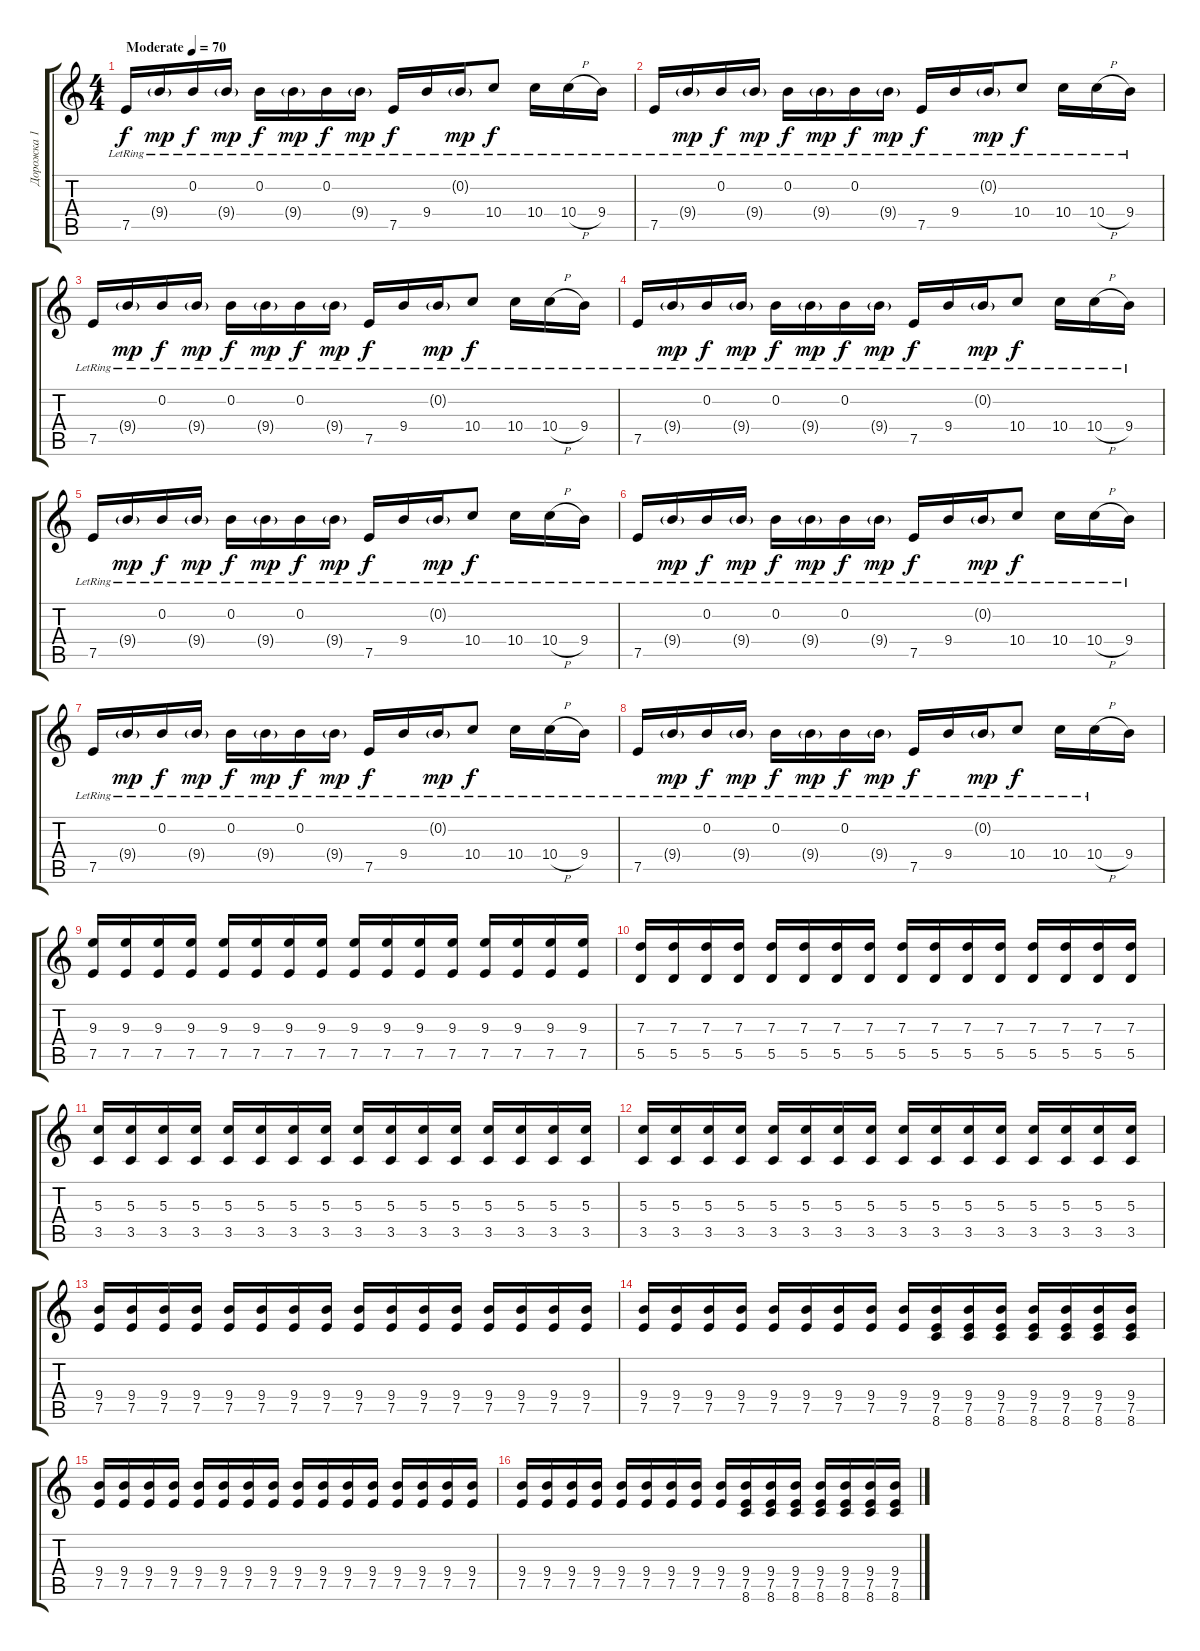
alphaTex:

\track ("Дорожка 1" "Дорожка 1") {instrument overdrivenguitar}
\staff {score tabs}
\tuning (E4 B3 G3 D3 A2 E2) {hide}
\ts (4 4)
\tempo (70 "Moderate")
\clef g2
\ks c
7.5{lr}.16{dy f instrument overdrivenguitar} 9.4{g lr}.16{dy mp} 0.2{lr}.16{dy f} 9.4{g lr}.16{dy mp} 0.2{lr}.16{dy f} 9.4{g lr}.16{dy mp} 0.2{lr}.16{dy f} 9.4{g lr}.16{dy mp} 7.5{lr}.16{dy f} 9.4{lr}.16 0.2{g lr}.16{dy mp} 10.4{lr}.8{dy f} 10.4{lr}.16 10.4{h lr}.16 9.4{lr}.16 |
7.5{lr}.16 9.4{g lr}.16{dy mp} 0.2{lr}.16{dy f} 9.4{g lr}.16{dy mp} 0.2{lr}.16{dy f} 9.4{g lr}.16{dy mp} 0.2{lr}.16{dy f} 9.4{g lr}.16{dy mp} 7.5{lr}.16{dy f} 9.4{lr}.16 0.2{g lr}.16{dy mp} 10.4{lr}.8{dy f} 10.4{lr}.16 10.4{h lr}.16 9.4{lr}.16 |
7.5{lr}.16 9.4{g lr}.16{dy mp} 0.2{lr}.16{dy f} 9.4{g lr}.16{dy mp} 0.2{lr}.16{dy f} 9.4{g lr}.16{dy mp} 0.2{lr}.16{dy f} 9.4{g lr}.16{dy mp} 7.5{lr}.16{dy f} 9.4{lr}.16 0.2{g lr}.16{dy mp} 10.4{lr}.8{dy f} 10.4{lr}.16 10.4{h lr}.16 9.4{lr}.16 |
7.5{lr}.16 9.4{g lr}.16{dy mp} 0.2{lr}.16{dy f} 9.4{g lr}.16{dy mp} 0.2{lr}.16{dy f} 9.4{g lr}.16{dy mp} 0.2{lr}.16{dy f} 9.4{g lr}.16{dy mp} 7.5{lr}.16{dy f} 9.4{lr}.16 0.2{g lr}.16{dy mp} 10.4{lr}.8{dy f} 10.4{lr}.16 10.4{h lr}.16 9.4{lr}.16 |
7.5{lr}.16 9.4{g lr}.16{dy mp} 0.2{lr}.16{dy f} 9.4{g lr}.16{dy mp} 0.2{lr}.16{dy f} 9.4{g lr}.16{dy mp} 0.2{lr}.16{dy f} 9.4{g lr}.16{dy mp} 7.5{lr}.16{dy f} 9.4{lr}.16 0.2{g lr}.16{dy mp} 10.4{lr}.8{dy f} 10.4{lr}.16 10.4{h lr}.16 9.4{lr}.16 |
7.5{lr}.16 9.4{g lr}.16{dy mp} 0.2{lr}.16{dy f} 9.4{g lr}.16{dy mp} 0.2{lr}.16{dy f} 9.4{g lr}.16{dy mp} 0.2{lr}.16{dy f} 9.4{g lr}.16{dy mp} 7.5{lr}.16{dy f} 9.4{lr}.16 0.2{g lr}.16{dy mp} 10.4{lr}.8{dy f} 10.4{lr}.16 10.4{h lr}.16 9.4{lr}.16 |
7.5{lr}.16 9.4{g lr}.16{dy mp} 0.2{lr}.16{dy f} 9.4{g lr}.16{dy mp} 0.2{lr}.16{dy f} 9.4{g lr}.16{dy mp} 0.2{lr}.16{dy f} 9.4{g lr}.16{dy mp} 7.5{lr}.16{dy f} 9.4{lr}.16 0.2{g lr}.16{dy mp} 10.4{lr}.8{dy f} 10.4{lr}.16 10.4{h lr}.16 9.4{lr}.16 |
7.5{lr}.16 9.4{g lr}.16{dy mp} 0.2{lr}.16{dy f} 9.4{g lr}.16{dy mp} 0.2{lr}.16{dy f} 9.4{g lr}.16{dy mp} 0.2{lr}.16{dy f} 9.4{g lr}.16{dy mp} 7.5{lr}.16{dy f} 9.4{lr}.16 0.2{g lr}.16{dy mp} 10.4{lr}.8{dy f} 10.4{lr}.16 10.4{h lr}.16 9.4.16 |
(9.3 7.5).16{volume 12 instrument distortionguitar} (9.3 7.5).16 (9.3 7.5).16 (9.3 7.5).16 (9.3 7.5).16 (9.3 7.5).16 (9.3 7.5).16 (9.3 7.5).16 (9.3 7.5).16 (9.3 7.5).16 (9.3 7.5).16 (9.3 7.5).16 (9.3 7.5).16 (9.3 7.5).16 (9.3 7.5).16 (9.3 7.5).16 |
(7.3 5.5).16 (7.3 5.5).16 (7.3 5.5).16 (7.3 5.5).16 (7.3 5.5).16 (7.3 5.5).16 (7.3 5.5).16 (7.3 5.5).16 (7.3 5.5).16 (7.3 5.5).16 (7.3 5.5).16 (7.3 5.5).16 (7.3 5.5).16 (7.3 5.5).16 (7.3 5.5).16 (7.3 5.5).16 |
(5.3 3.5).16 (5.3 3.5).16 (5.3 3.5).16 (5.3 3.5).16 (5.3 3.5).16 (5.3 3.5).16 (5.3 3.5).16 (5.3 3.5).16 (5.3 3.5).16 (5.3 3.5).16 (5.3 3.5).16 (5.3 3.5).16 (5.3 3.5).16 (5.3 3.5).16 (5.3 3.5).16 (5.3 3.5).16 |
(5.3 3.5).16 (5.3 3.5).16 (5.3 3.5).16 (5.3 3.5).16 (5.3 3.5).16 (5.3 3.5).16 (5.3 3.5).16 (5.3 3.5).16 (5.3 3.5).16 (5.3 3.5).16 (5.3 3.5).16 (5.3 3.5).16 (5.3 3.5).16 (5.3 3.5).16 (5.3 3.5).16 (5.3 3.5).16 |
(9.4 7.5).16 (9.4 7.5).16 (9.4 7.5).16 (9.4 7.5).16 (9.4 7.5).16 (9.4 7.5).16 (9.4 7.5).16 (9.4 7.5).16 (9.4 7.5).16 (9.4 7.5).16 (9.4 7.5).16 (9.4 7.5).16 (9.4 7.5).16 (9.4 7.5).16 (9.4 7.5).16 (9.4 7.5).16 |
(9.4 7.5).16 (9.4 7.5).16 (9.4 7.5).16 (9.4 7.5).16 (9.4 7.5).16 (9.4 7.5).16 (9.4 7.5).16 (9.4 7.5).16 (9.4 7.5).16 (9.4 7.5 8.6).16 (9.4 7.5 8.6).16 (9.4 7.5 8.6).16 (9.4 7.5 8.6).16 (9.4 7.5 8.6).16 (9.4 7.5 8.6).16 (9.4 7.5 8.6).16 |
(9.4 7.5).16 (9.4 7.5).16 (9.4 7.5).16 (9.4 7.5).16 (9.4 7.5).16 (9.4 7.5).16 (9.4 7.5).16 (9.4 7.5).16 (9.4 7.5).16 (9.4 7.5).16 (9.4 7.5).16 (9.4 7.5).16 (9.4 7.5).16 (9.4 7.5).16 (9.4 7.5).16 (9.4 7.5).16 |
(9.4 7.5).16 (9.4 7.5).16 (9.4 7.5).16 (9.4 7.5).16 (9.4 7.5).16 (9.4 7.5).16 (9.4 7.5).16 (9.4 7.5).16 (9.4 7.5).16 (9.4 7.5 8.6).16 (9.4 7.5 8.6).16 (9.4 7.5 8.6).16 (9.4 7.5 8.6).16 (9.4 7.5 8.6).16 (9.4 7.5 8.6).16 (9.4 7.5 8.6).16
